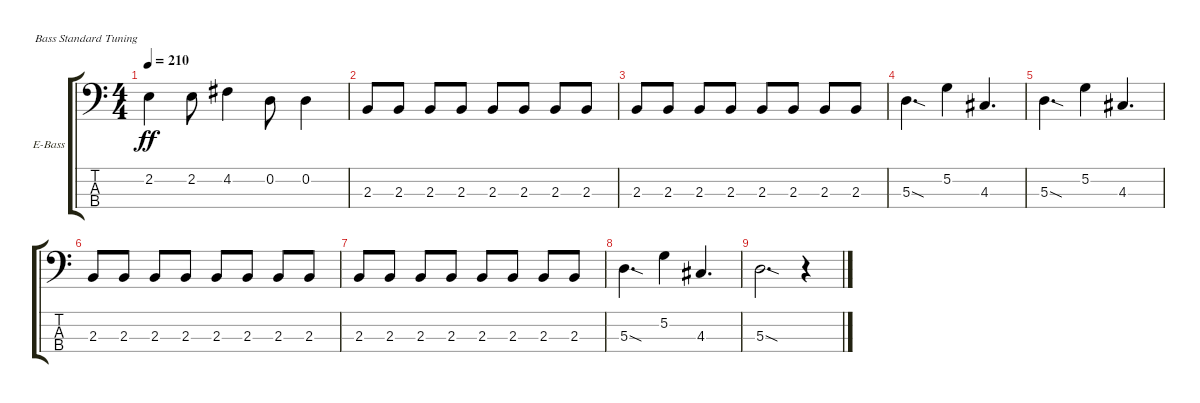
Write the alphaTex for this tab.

\defaultSystemsLayout 4
\bracketExtendMode groupsimilarinstruments
\firstSystemTrackNameOrientation horizontal
\otherSystemsTrackNameOrientation horizontal
\track ("O`Malley" "E-Bass") {instrument electricbassfinger}
\staff {score tabs}
\tuning (G2 D2 A1 E1)
\ts (4 4)
\tempo 210
\clef f4
\ks c
2.2.4{dy ff} 2.2.8 4.2.4 0.2.8 0.2.4 |
2.3.8 2.3.8 2.3.8 2.3.8 2.3.8 2.3.8 2.3.8 2.3.8 |
2.3.8 2.3.8 2.3.8 2.3.8 2.3.8 2.3.8 2.3.8 2.3.8 |
5.3{sod}.4{d} 5.2.4 4.3.4{d} |
5.3{sod}.4{d} 5.2.4 4.3.4{d} |
2.3.8 2.3.8 2.3.8 2.3.8 2.3.8 2.3.8 2.3.8 2.3.8 |
2.3.8 2.3.8 2.3.8 2.3.8 2.3.8 2.3.8 2.3.8 2.3.8 |
5.3{sod}.4{d} 5.2.4 4.3.4{d} |
5.3{sod}.2{d} r.4
